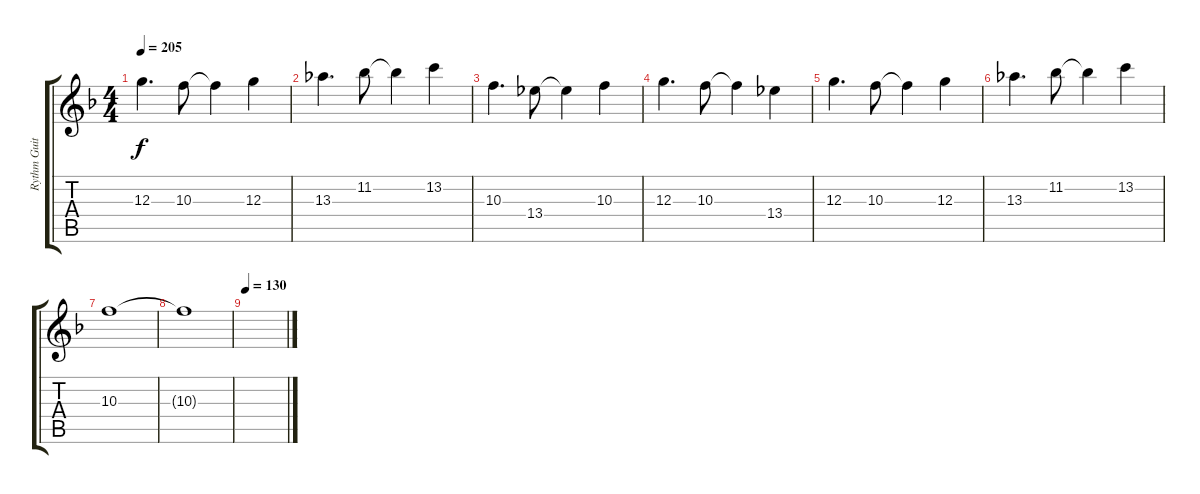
\track ("Rythm Guitar" "Rythm Guit") {instrument distortionguitar}
\staff {score tabs}
\tuning (E4 B3 G3 D3 A2 E2) {hide}
\ts (4 4)
\tempo 205
\clef g2
\ks f
12.3.4{d dy f} 10.3.8 10.3{t}.4 12.3.4 |
13.3.4{d} 11.2.8 11.2{t}.4 13.2.4 |
10.3.4{d} 13.4.8 13.4{t}.4 10.3.4 |
12.3.4{d} 10.3.8 10.3{t}.4 13.4.4 |
12.3.4{d} 10.3.8 10.3{t}.4 12.3.4 |
13.3.4{d} 11.2.8 11.2{t}.4 13.2.4 |
10.3.1 |
10.3{t}.1 |
\tempo 130
